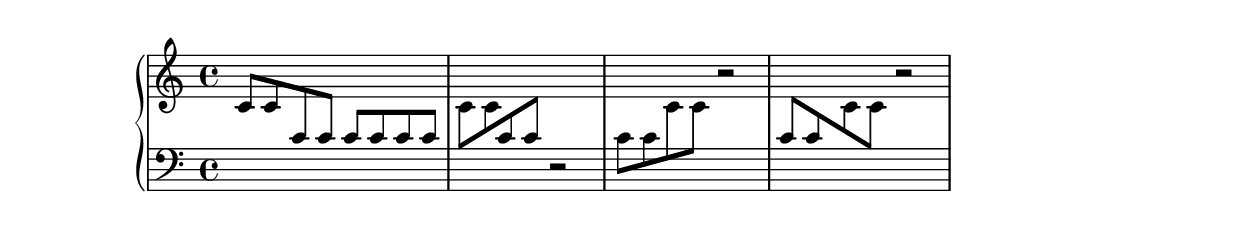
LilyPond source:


\version "2.1.7"
\header{
texidoc="
Beams can be typeset over fixed distance aligned staves, beam
beautification doesn't really work, but knees do. Beams should be
behave well, wherever the switching point is.
"
}
\score{
	\context PianoStaff <<
	\context Staff=one \notes\relative c'{
		\stemUp  c8[ c \change Staff=two \stemUp c c]
		 c[ c c c]
		\change Staff=one
		\stemDown  c8[ c \change Staff=two \stemUp c c]
		r2
		\stemDown  c8[ c \change Staff=one \stemDown c c]
		r2
		\change Staff=two
		\stemUp  c8[ c \change Staff=one \stemDown c c]
		r2
	}
	\context Staff=two \notes\relative c'{
		\clef bass
		s1
		s1
		s1
		s1
	}
	>>
}


